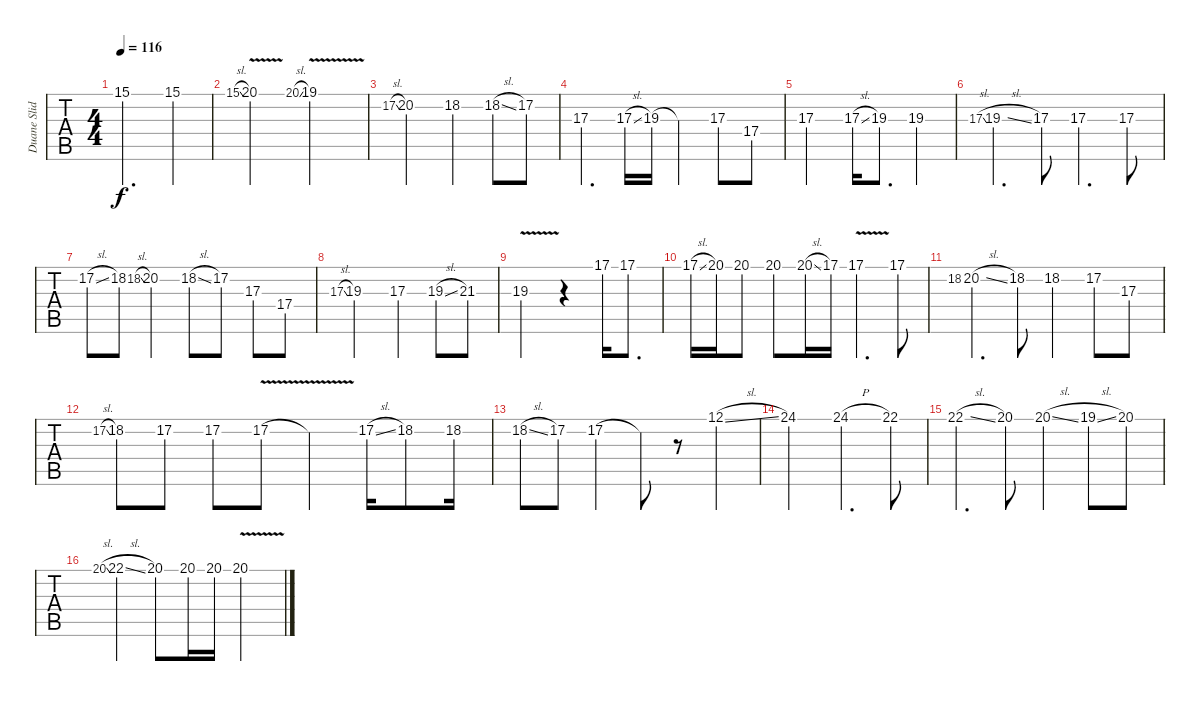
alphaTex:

\track ("Duane Slide (Tr. 5B)" "Duane Slid") {instrument overdrivenguitar}
\staff {tabs}
\tuning (E4 B3 G3 D3 A2 E2) {hide}
\ts (4 4)
\tempo 116
\clef g2
\ks c
15.1.2{d dy f} 15.1.4 |
15.1{sl}.8{gr onbeat} 20.1{v}.2 20.1{sl}.8{gr onbeat} 19.1{v}.2 |
17.2{sl}.8{gr onbeat} 20.2.2 18.2.4 18.2{sl}.8 17.2.8 |
17.3.4{d} 17.3{sl}.16 19.3.16 19.3{t}.4 17.3.8 17.4.8 |
17.3.2 17.3{sl}.16 19.3.8{d} 19.3.4 |
17.3{sl}.8{gr onbeat} 19.3{sl}.4{d} 17.3.8 17.3.4{d} 17.3.8 |
17.2{sl}.8 18.2.8 18.2{sl}.8{gr onbeat} 20.2.4 18.2{sl}.8 17.2.8 17.3.8 17.4.8 |
17.3{sl}.8{gr onbeat} 19.3.2 17.3.4 19.3{sl}.8 21.3.8 |
19.3{v}.2 r.4 17.1.16 17.1.8{d} |
17.1{sl}.16 20.1.16 20.1.8 20.1.8 20.1{sl}.16 17.1.16 17.1{v}.4{d} 17.1.8 |
18.2.8{gr} 20.2{sl}.4{d} 18.2.8 18.2.4 17.2.8 17.3.8 |
17.2{sl}.8{gr onbeat} 18.2.8 17.2.8 17.2.8 17.2{v}.8 17.2{t}.4 17.2{sl}.16 18.2.8 18.2.16 |
18.2{sl}.8 17.2.8 17.2.4 17.2{t}.8 r.8 12.1{sl}.4 |
24.1.2 24.1{h}.4{d} 22.1.8 |
22.1{sl}.4{d} 20.1.8 20.1{sl}.4 19.1{sl}.8 20.1.8 |
20.1{sl}.8{gr onbeat} 22.1{sl}.4 20.1.8 20.1.16 20.1.16 20.1{v}.2
